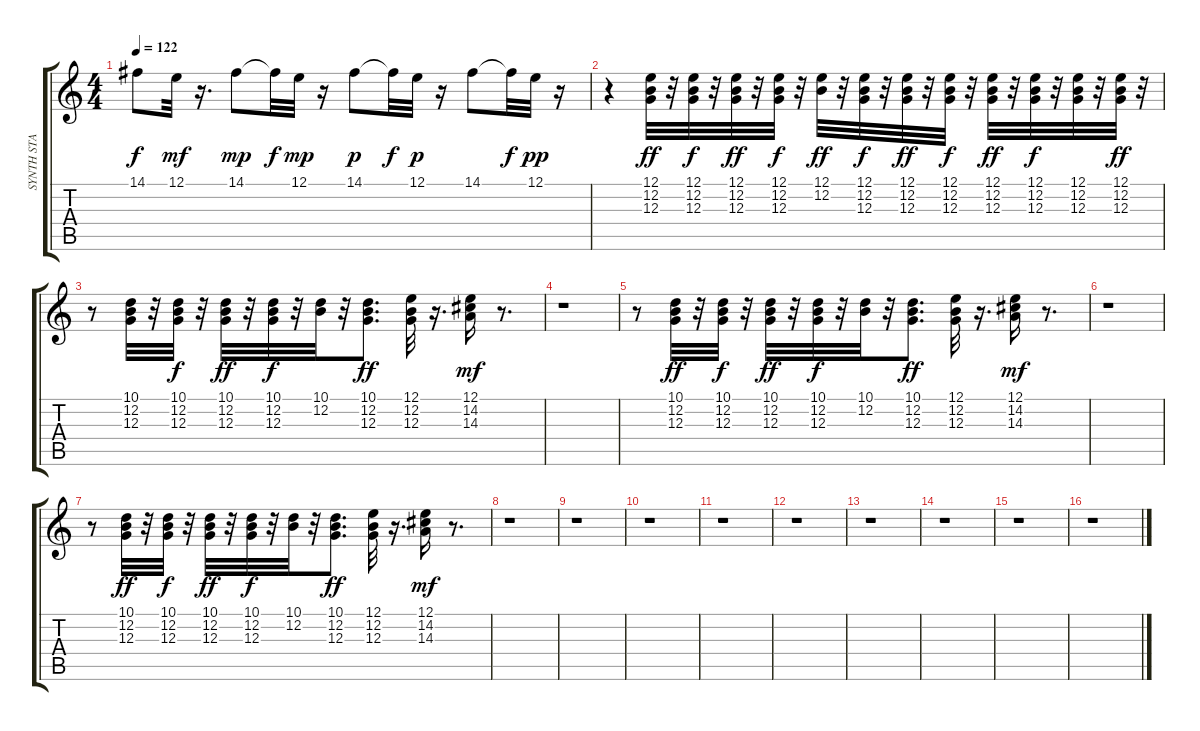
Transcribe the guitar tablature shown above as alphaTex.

\track ("SYNTH STA" "SYNTH STA") {instrument synthbrass1}
\staff {score tabs}
\tuning (E4 B3 G3 D3 A2 E2) {hide}
\ts (4 4)
\tempo 122
\clef g2
\ks c
14.1.8{dy f} 12.1.32{dy mf} r.16{d} 14.1.8{dy mp} 14.1{t}.32{dy f} 12.1.32{dy mp} r.16 14.1.8{dy p} 14.1{t}.32{dy f} 12.1.32{dy p} r.16 14.1.8 14.1{t}.32{dy f} 12.1.32{dy pp} r.16 |
r.4 (12.1 12.2 12.3).32{dy ff} r.32 (12.1 12.2 12.3).32{dy f} r.32 (12.1 12.2 12.3).32{dy ff} r.32 (12.1 12.2 12.3).32{dy f} r.32 (12.1 12.2).32{dy ff} r.32 (12.1 12.2 12.3).32{dy f} r.32 (12.1 12.2 12.3).32{dy ff} r.32 (12.1 12.2 12.3).32{dy f} r.32 (12.1 12.2 12.3).32{dy ff} r.32 (12.1 12.2 12.3).32{dy f} r.32 (12.1 12.2 12.3).32 r.32 (12.1 12.2 12.3).32{dy ff} r.32 |
r.8 (10.1 12.2 12.3).32 r.32 (10.1 12.2 12.3).32{dy f} r.32 (10.1 12.2 12.3).32{dy ff} r.32 (10.1 12.2 12.3).32{dy f} r.32 (10.1 12.2).32 r.32 (10.1 12.2 12.3).8{d dy ff} (12.1 12.2 12.3).32 r.16{d} (12.1 14.2 14.3).16{dy mf} r.8{d} |
r.1 |
r.8 (10.1 12.2 12.3).32{dy ff} r.32 (10.1 12.2 12.3).32{dy f} r.32 (10.1 12.2 12.3).32{dy ff} r.32 (10.1 12.2 12.3).32{dy f} r.32 (10.1 12.2).32 r.32 (10.1 12.2 12.3).8{d dy ff} (12.1 12.2 12.3).32 r.16{d} (12.1 14.2 14.3).16{dy mf} r.8{d} |
r.1 |
r.8 (10.1 12.2 12.3).32{dy ff} r.32 (10.1 12.2 12.3).32{dy f} r.32 (10.1 12.2 12.3).32{dy ff} r.32 (10.1 12.2 12.3).32{dy f} r.32 (10.1 12.2).32 r.32 (10.1 12.2 12.3).8{d dy ff} (12.1 12.2 12.3).32 r.16{d} (12.1 14.2 14.3).16{dy mf} r.8{d} |
r.1 |
r.1 |
r.1 |
r.1 |
r.1 |
r.1 |
r.1 |
r.1 |
r.1
